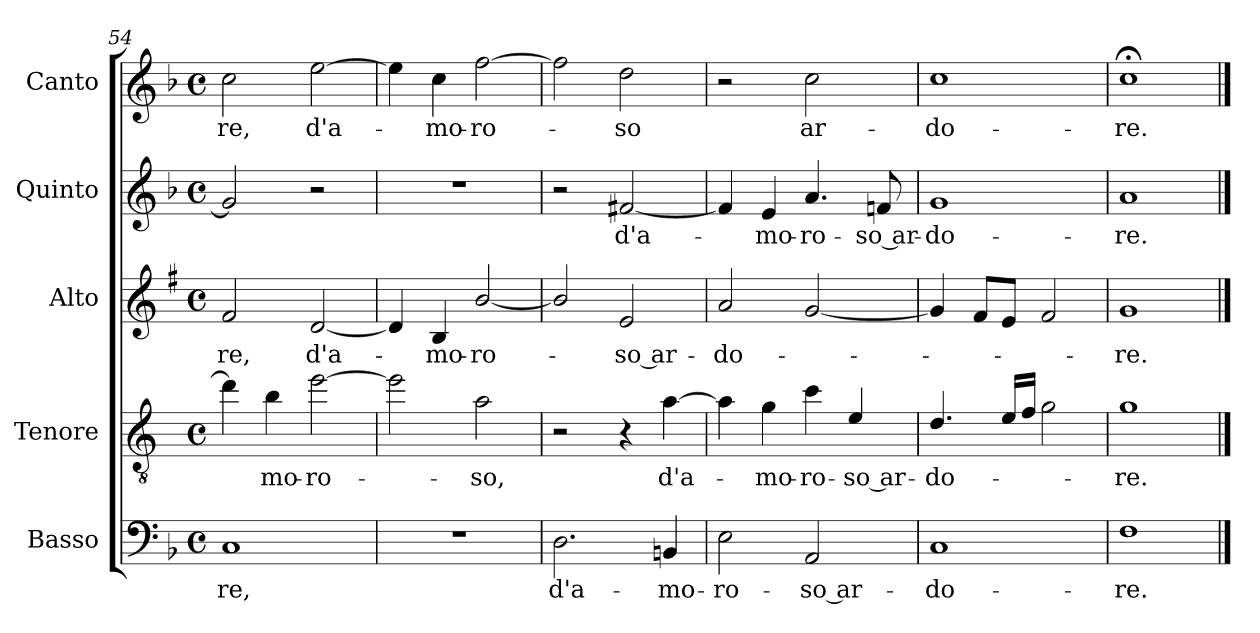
**kern	**text	**kern	**text	**kern	**text	**kern	**text	**kern	**text
*part5	*part5	*part4	*part4	*part3	*part3	*part2	*part2	*part1	*part1
*staff5	*staff5	*staff4	*staff4	*staff3	*staff3	*staff2	*staff2	*staff1	*staff1
*I"Basso	*	*I"Tenore	*	*I"Alto	*	*I"Quinto	*	*I"Canto	*
*I'B	*	*I'T	*	*I'A	*	*	*	*I'C	*
*clefF4	*	*clefGv2	*	*clefG2	*	*clefG2	*	*clefG2	*
*	*	*ITrd4c7	*	*ITrd1c2	*	*	*	*	*
*k[b-]	*	*k[b-]	*	*k[b-]	*	*k[b-]	*	*k[b-]	*
*F:	*	*F:	*	*F:	*	*F:	*	*F:	*
*M4/4	*	*M4/4	*	*M4/4	*	*M4/4	*	*M4/4	*
*met(c)	*	*met(c)	*	*met(c)	*	*met(c)	*	*met(c)	*
=54	=54	=54	=54	=54	=54	=54	=54	=54	=54
!	!LO:LY:b	!	!	!	!LO:LY:b	!	!	!	!LO:LY:b
1C	-re,	4g\]	.	2e/	-re,	2g/]	.	2cc\	-re,
!	!	!	!LO:LY:b	!	!	!	!	!	!
.	.	4e\	-mo-	.	.	.	.	.	.
!	!	!	!LO:LY:b	!	!LO:LY:b	!	!	!	!LO:LY:b
.	.	[2a\	-ro-	[2c/	d'a-	2r	.	[2ee\	d'a-
=55	=55	=55	=55	=55	=55	=55	=55	=55	=55
1r	.	2a\]	.	4c/]	.	1r	.	4ee\]	.
!	!	!	!	!	!LO:LY:b	!	!	!	!LO:LY:b
.	.	.	.	4A/	-mo-	.	.	4cc\	-mo-
!	!	!	!LO:LY:b	!	!LO:LY:b	!	!	!	!LO:LY:b
.	.	2d\	-so,	[2a/	-ro-	.	.	[2ff\	-ro-
=56	=56	=56	=56	=56	=56	=56	=56	=56	=56
!	!LO:LY:b	!	!	!	!	!	!	!	!
2.D\	d'a-	2r	.	2a/]	.	2r	.	2ff\]	.
!	!	!	!	!	!LO:LY:b	!	!LO:LY:b	!	!LO:LY:b
.	.	4r	.	2d/	-so ar-	[2f#X/	d'a-	2dd\	-so
!	!LO:LY:b	!	!LO:LY:b	!	!	!	!	!	!
4BBn/	-mo-	[4d\	d'a-	.	.	.	.	.	.
=57	=57	=57	=57	=57	=57	=57	=57	=57	=57
!	!LO:LY:b	!	!	!	!LO:LY:b	!	!	!	!
2E\	-ro-	4d\]	.	2g/	-do-	4f#/]	.	2r	.
!	!	!	!LO:LY:b	!	!	!	!LO:LY:b	!	!
.	.	4c\	-mo-	.	.	4e/	-mo-	.	.
!	!LO:LY:b	!	!LO:LY:b	!	!	!	!LO:LY:b	!	!LO:LY:b
2AA/	-so ar-	4f\	-ro-	[2f/	.	4.a/	-ro-	2cc\	ar-
!	!	!	!LO:LY:b	!	!	!	!	!	!
.	.	4A/	-so ar-	.	.	.	.	.	.
!	!	!	!	!	!	!	!LO:LY:b	!	!
.	.	.	.	.	.	8fn/	-so ar-	.	.
=58	=58	=58	=58	=58	=58	=58	=58	=58	=58
!	!LO:LY:b	!	!LO:LY:b	!	!	!	!LO:LY:b	!	!LO:LY:b
1C	-do-	4.G/	-do-	4f/]	.	1g	-do-	1cc	-do-
.	.	.	.	8e/L	.	.	.	.	.
.	.	16A/LL	.	8d/J	.	.	.	.	.
.	.	16B-/JJ	.	.	.	.	.	.	.
.	.	2c\	.	2e/	.	.	.	.	.
=59	=59	=59	=59	=59	=59	=59	=59	=59	=59
!	!LO:LY:b	!	!LO:LY:b	!	!LO:LY:b	!	!LO:LY:b	!	!LO:LY:b
1F	-re.	1c	-re.	1f	-re.	1a	-re.	1cc;<	-re.
==	==	==	==	==	==	==	==	==	==
*-	*-	*-	*-	*-	*-	*-	*-	*-	*-
